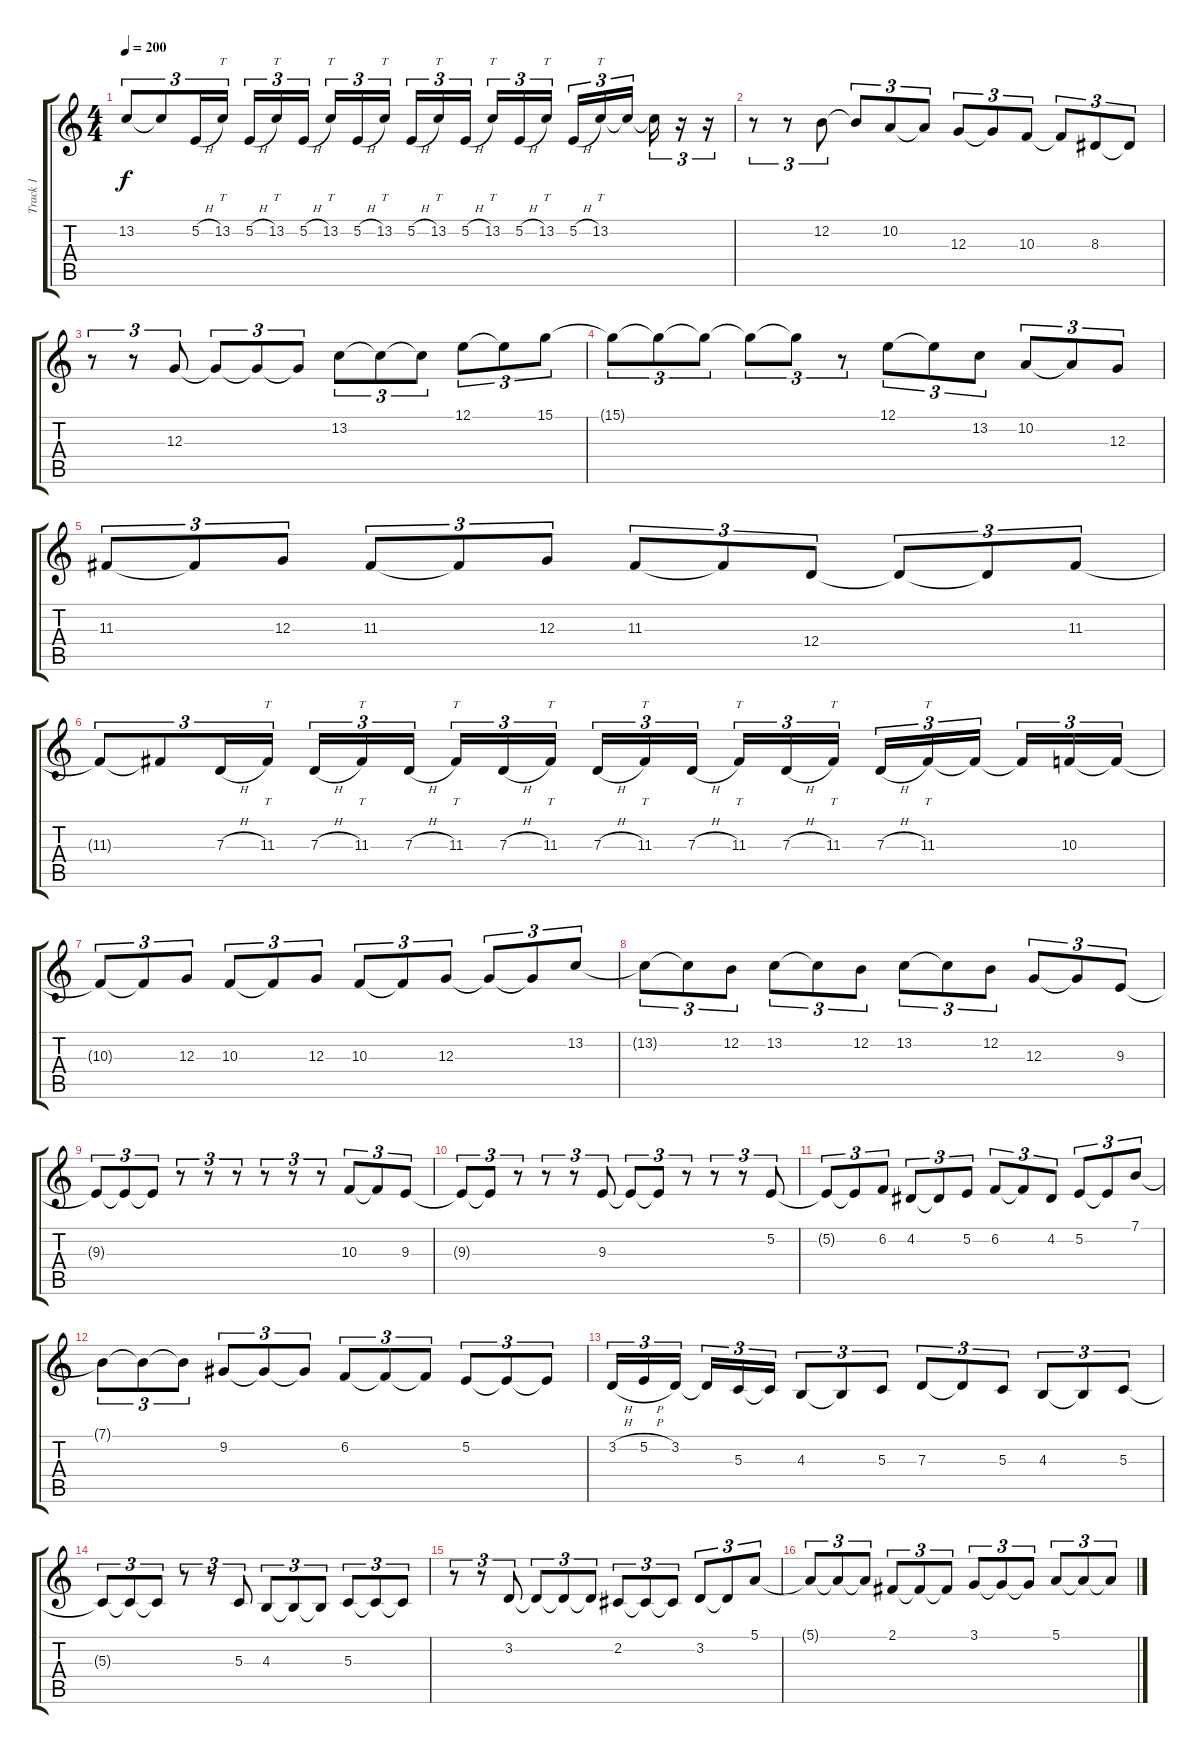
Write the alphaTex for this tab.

\track ("Track 1" "Track 1") {instrument lead5charang}
\staff {score tabs}
\tuning (E4 B3 G3 D3 A2 E2) {hide}
\ts (4 4)
\tempo 200
\clef g2
\ks c
13.2{t}.8{tu (3 2) dy f} 13.2{t}.8{tu (3 2)} 5.2{h}.16{tu (3 2)} 13.2.16{tt tu (3 2)} 5.2{h}.16{tu (3 2)} 13.2.16{tt tu (3 2)} 5.2{h}.16{tu (3 2) beam splitsecondary} 13.2.16{tt tu (3 2)} 5.2{h}.16{tu (3 2)} 13.2.16{tt tu (3 2)} 5.2{h}.16{tu (3 2)} 13.2.16{tt tu (3 2)} 5.2{h}.16{tu (3 2) beam splitsecondary} 13.2.16{tt tu (3 2)} 5.2{h}.16{tu (3 2)} 13.2.16{tt tu (3 2)} 5.2{h}.16{tu (3 2)} 13.2.16{tt tu (3 2)} 13.2{t}.16{tu (3 2) beam splitsecondary} 13.2{t}.16{tu (3 2)} r.16{tu (3 2)} r.16{tu (3 2)} |
r.8{tu (3 2)} r.8{tu (3 2)} 12.2.8{tu (3 2)} 12.2{t}.8{tu (3 2)} 10.2.8{tu (3 2)} 10.2{t}.8{tu (3 2)} 12.3.8{tu (3 2)} 12.3{t}.8{tu (3 2)} 10.3.8{tu (3 2)} 10.3{t}.8{tu (3 2)} 8.3.8{tu (3 2)} 8.3{t}.8{tu (3 2)} |
r.8{tu (3 2)} r.8{tu (3 2)} 12.3.8{tu (3 2)} 12.3{t}.8{tu (3 2)} 12.3{t}.8{tu (3 2)} 12.3{t}.8{tu (3 2)} 13.2.8{tu (3 2)} 13.2{t}.8{tu (3 2)} 13.2{t}.8{tu (3 2)} 12.1.8{tu (3 2)} 12.1{t}.8{tu (3 2)} 15.1.8{tu (3 2)} |
15.1{t}.8{tu (3 2)} 15.1{t}.8{tu (3 2)} 15.1{t}.8{tu (3 2)} 15.1{t}.8{tu (3 2)} 15.1{t}.8{tu (3 2)} r.8{tu (3 2)} 12.1.8{tu (3 2)} 12.1{t}.8{tu (3 2)} 13.2.8{tu (3 2)} 10.2.8{tu (3 2)} 10.2{t}.8{tu (3 2)} 12.3.8{tu (3 2)} |
11.3.8{tu (3 2)} 11.3{t}.8{tu (3 2)} 12.3.8{tu (3 2)} 11.3.8{tu (3 2)} 11.3{t}.8{tu (3 2)} 12.3.8{tu (3 2)} 11.3.8{tu (3 2)} 11.3{t}.8{tu (3 2)} 12.4.8{tu (3 2)} 12.4{t}.8{tu (3 2)} 12.4{t}.8{tu (3 2)} 11.3.8{tu (3 2)} |
11.3{t}.8{tu (3 2)} 11.3{t}.8{tu (3 2)} 7.3{h}.16{tu (3 2)} 11.3.16{tt tu (3 2)} 7.3{h}.16{tu (3 2)} 11.3.16{tt tu (3 2)} 7.3{h}.16{tu (3 2) beam splitsecondary} 11.3.16{tt tu (3 2)} 7.3{h}.16{tu (3 2)} 11.3.16{tt tu (3 2)} 7.3{h}.16{tu (3 2)} 11.3.16{tt tu (3 2)} 7.3{h}.16{tu (3 2) beam splitsecondary} 11.3.16{tt tu (3 2)} 7.3{h}.16{tu (3 2)} 11.3.16{tt tu (3 2)} 7.3{h}.16{tu (3 2)} 11.3.16{tt tu (3 2)} 11.3{t}.16{tu (3 2) beam splitsecondary} 11.3{t}.16{tu (3 2)} 10.3.16{tu (3 2)} 10.3{t}.16{tu (3 2)} |
10.3{t}.8{tu (3 2)} 10.3{t}.8{tu (3 2)} 12.3.8{tu (3 2)} 10.3.8{tu (3 2)} 10.3{t}.8{tu (3 2)} 12.3.8{tu (3 2)} 10.3.8{tu (3 2)} 10.3{t}.8{tu (3 2)} 12.3.8{tu (3 2)} 12.3{t}.8{tu (3 2)} 12.3{t}.8{tu (3 2)} 13.2.8{tu (3 2)} |
13.2{t}.8{tu (3 2)} 13.2{t}.8{tu (3 2)} 12.2.8{tu (3 2)} 13.2.8{tu (3 2)} 13.2{t}.8{tu (3 2)} 12.2.8{tu (3 2)} 13.2.8{tu (3 2)} 13.2{t}.8{tu (3 2)} 12.2.8{tu (3 2)} 12.3.8{tu (3 2)} 12.3{t}.8{tu (3 2)} 9.3.8{tu (3 2)} |
9.3{t}.8{tu (3 2)} 9.3{t}.8{tu (3 2)} 9.3{t}.8{tu (3 2)} r.8{tu (3 2)} r.8{tu (3 2)} r.8{tu (3 2)} r.8{tu (3 2)} r.8{tu (3 2)} r.8{tu (3 2)} 10.3.8{tu (3 2)} 10.3{t}.8{tu (3 2)} 9.3.8{tu (3 2)} |
9.3{t}.8{tu (3 2)} 9.3{t}.8{tu (3 2)} r.8{tu (3 2)} r.8{tu (3 2)} r.8{tu (3 2)} 9.3.8{tu (3 2)} 9.3{t}.8{tu (3 2)} 9.3{t}.8{tu (3 2)} r.8{tu (3 2)} r.8{tu (3 2)} r.8{tu (3 2)} 5.2.8{tu (3 2)} |
5.2{t}.8{tu (3 2)} 5.2{t}.8{tu (3 2)} 6.2.8{tu (3 2)} 4.2.8{tu (3 2)} 4.2{t}.8{tu (3 2)} 5.2.8{tu (3 2)} 6.2.8{tu (3 2)} 6.2{t}.8{tu (3 2)} 4.2.8{tu (3 2)} 5.2.8{tu (3 2)} 5.2{t}.8{tu (3 2)} 7.1.8{tu (3 2)} |
7.1{t}.8{tu (3 2)} 7.1{t}.8{tu (3 2)} 7.1{t}.8{tu (3 2)} 9.2.8{tu (3 2)} 9.2{t}.8{tu (3 2)} 9.2{t}.8{tu (3 2)} 6.2.8{tu (3 2)} 6.2{t}.8{tu (3 2)} 6.2{t}.8{tu (3 2)} 5.2.8{tu (3 2)} 5.2{t}.8{tu (3 2)} 5.2{t}.8{tu (3 2)} |
3.2{h}.16{tu (3 2)} 5.2{h}.16{tu (3 2)} 3.2.16{tu (3 2) beam splitsecondary} 3.2{t}.16{tu (3 2)} 5.3.16{tu (3 2)} 5.3{t}.16{tu (3 2)} 4.3.8{tu (3 2)} 4.3{t}.8{tu (3 2)} 5.3.8{tu (3 2)} 7.3.8{tu (3 2)} 7.3{t}.8{tu (3 2)} 5.3.8{tu (3 2)} 4.3.8{tu (3 2)} 4.3{t}.8{tu (3 2)} 5.3.8{tu (3 2)} |
5.3{t}.8{tu (3 2)} 5.3{t}.8{tu (3 2)} 5.3{t}.8{tu (3 2)} r.8{tu (3 2)} r.8{tu (3 2)} 5.3.8{tu (3 2)} 4.3.8{tu (3 2)} 4.3{t}.8{tu (3 2)} 4.3{t}.8{tu (3 2)} 5.3.8{tu (3 2)} 5.3{t}.8{tu (3 2)} 5.3{t}.8{tu (3 2)} |
r.8{tu (3 2)} r.8{tu (3 2)} 3.2.8{tu (3 2)} 3.2{t}.8{tu (3 2)} 3.2{t}.8{tu (3 2)} 3.2{t}.8{tu (3 2)} 2.2.8{tu (3 2)} 2.2{t}.8{tu (3 2)} 2.2{t}.8{tu (3 2)} 3.2.8{tu (3 2)} 3.2{t}.8{tu (3 2)} 5.1.8{tu (3 2)} |
5.1{t}.8{tu (3 2)} 5.1{t}.8{tu (3 2)} 5.1{t}.8{tu (3 2)} 2.1.8{tu (3 2)} 2.1{t}.8{tu (3 2)} 2.1{t}.8{tu (3 2)} 3.1.8{tu (3 2)} 3.1{t}.8{tu (3 2)} 3.1{t}.8{tu (3 2)} 5.1.8{tu (3 2)} 5.1{t}.8{tu (3 2)} 5.1{t}.8{tu (3 2)}
